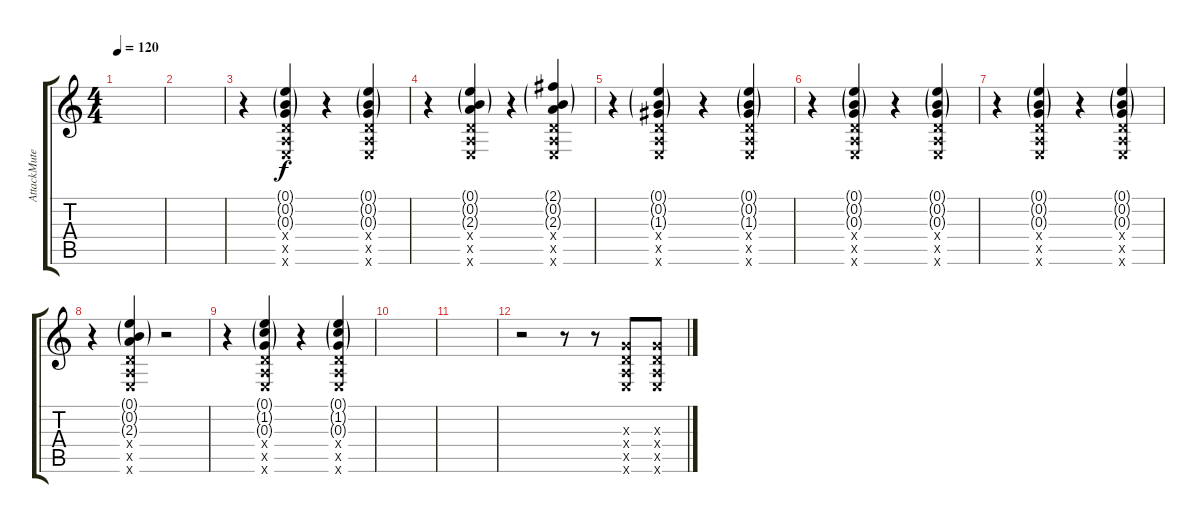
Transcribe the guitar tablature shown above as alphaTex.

\track ("AttackMute" "AttackMute") {instrument electricguitarclean}
\staff {score tabs}
\tuning (E4 B3 G3 D3 A2 E2) {hide}
\ts (4 4)
\tempo 120
\clef g2
\ks c
|
|
r.4 (0.1{g} 0.2{g} 0.3{g} 0.4{x} 0.5{x} 0.6{x}).4 r.4 (0.1{g} 0.2{g} 0.3{g} 0.4{x} 0.5{x} 0.6{x}).4 |
r.4 (0.1{g} 0.2{g} 2.3{g} 0.4{x} 0.5{x} 0.6{x}).4 r.4 (2.1{g} 0.2{g} 2.3{g} 0.4{x} 0.5{x} 0.6{x}).4 |
r.4 (0.1{g} 0.2{g} 1.3{g} 0.4{x} 0.5{x} 0.6{x}).4 r.4 (0.1{g} 0.2{g} 1.3{g} 0.4{x} 0.5{x} 0.6{x}).4 |
r.4 (0.1{g} 0.2{g} 0.3{g} 0.4{x} 0.5{x} 0.6{x}).4 r.4 (0.1{g} 0.2{g} 0.3{g} 0.4{x} 0.5{x} 0.6{x}).4 |
r.4 (0.1{g} 0.2{g} 0.3{g} 0.4{x} 0.5{x} 0.6{x}).4 r.4 (0.1{g} 0.2{g} 0.3{g} 0.4{x} 0.5{x} 0.6{x}).4 |
r.4 (0.1{g} 0.2{g} 2.3{g} 0.4{x} 0.5{x} 0.6{x}).4 r.2 |
r.4 (0.1{g} 1.2{g} 0.3{g} 0.4{x} 0.5{x} 0.6{x}).4 r.4 (0.1{g} 1.2{g} 0.3{g} 0.4{x} 0.5{x} 0.6{x}).4 |
|
|
r.2 r.8 r.8 (0.3{x} 0.4{x} 0.5{x} 0.6{x}).8 (0.3{x} 0.4{x} 0.5{x} 0.6{x}).8
